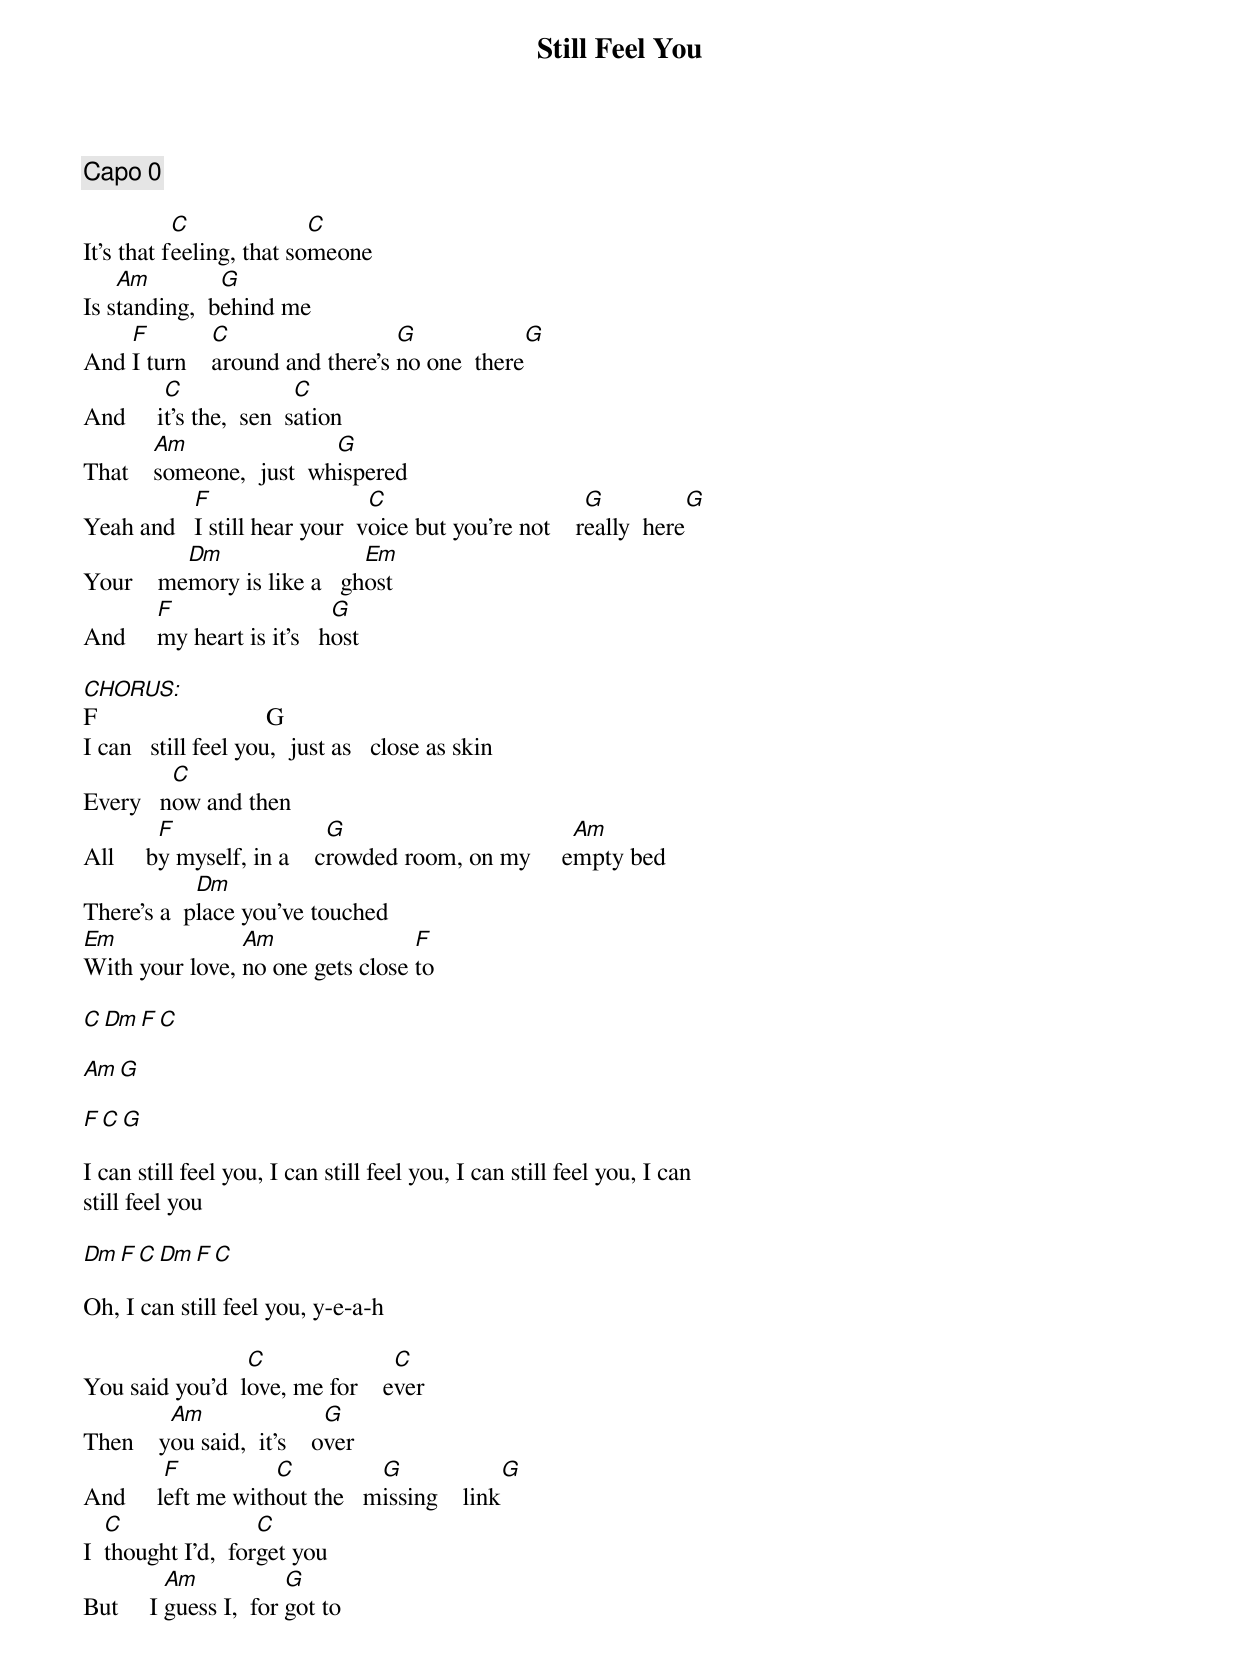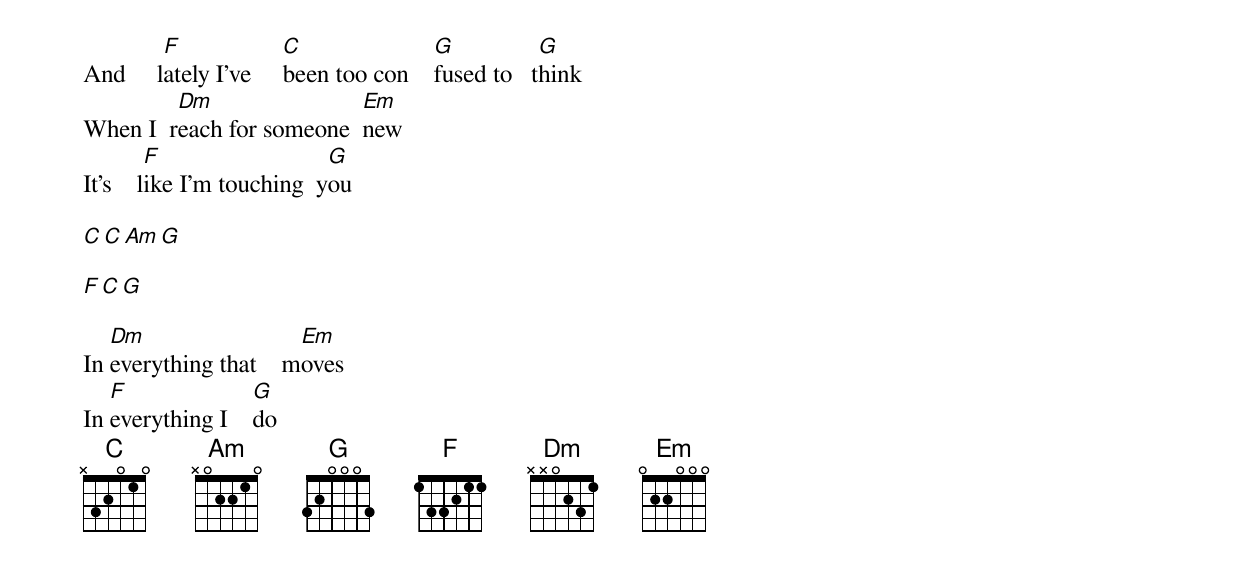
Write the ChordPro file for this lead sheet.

{title:Still Feel You}
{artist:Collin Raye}
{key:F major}
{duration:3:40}
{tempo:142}
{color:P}

{comment: Capo 0}

It's that f[C]eeling, that so[C]meone
Is s[Am]tanding,  b[G]ehind me
And [F]I turn    [C]around and there's [G]no one  there[G]
And     i[C]t's the,  sen  s[C]ation
That    [Am]someone,  just  wh[G]ispered
Yeah and   [F]I still hear your  v[C]oice but you're not    r[G]eally  here[G]
Your    me[Dm]mory is like a   gh[Em]ost
And     [F]my heart is it's   h[G]ost

[CHORUS:]F                           G
I can   still feel you,  just as   close as skin
Every   n[C]ow and then
All     b[F]y myself, in a    c[G]rowded room, on my     e[Am]mpty bed
There's a  p[Dm]lace you've touched
[Em]With your love, [Am]no one gets close [F]to

[C][Dm][F][C]

[Am][G]

[F][C][G]

I can still feel you, I can still feel you, I can still feel you, I can
still feel you

[Dm][F][C][Dm][F][C]

Oh, I can still feel you, y-e-a-h

You said you'd  l[C]ove, me for    e[C]ver
Then    y[Am]ou said,  it's    o[G]ver
And     l[F]eft me with[C]out the   m[G]issing    link[G]
I  [C]thought I'd,  for[C]get you
But     I [Am]guess I,  for [G]got to
And     l[F]ately I've     [C]been too con    [G]fused to   t[G]hink
When I  r[Dm]each for someone  [Em]new
It's    l[F]ike I'm touching  y[G]ou

[C][C][Am][G]

[F][C][G]

In [Dm]everything that    m[Em]oves
In [F]everything I    [G]do
